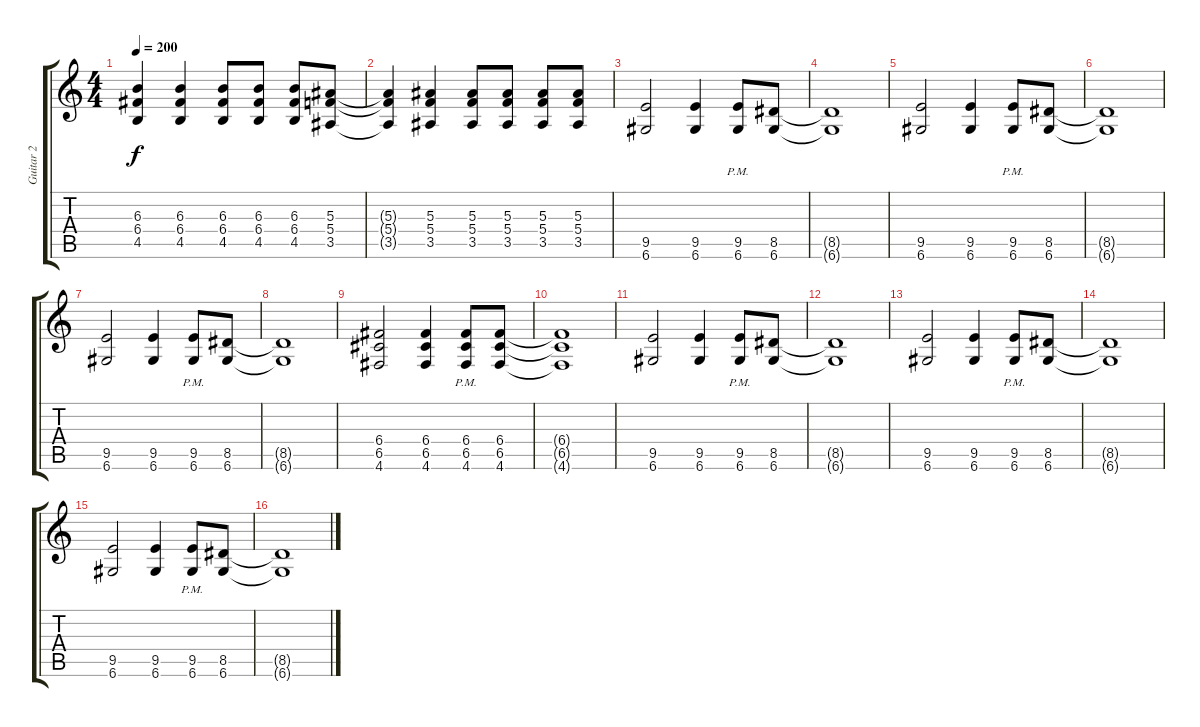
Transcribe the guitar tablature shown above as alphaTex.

\track ("Guitar 2" "Guitar 2") {instrument overdrivenguitar}
\staff {score tabs}
\tuning (D4 A3 F3 C3 G2 D2) {hide}
\ts (4 4)
\tempo 200
\clef g2
\ks c
(6.3{t} 6.4{t} 4.5{t}).4{dy f} (6.3 6.4 4.5).4 (6.3 6.4 4.5).8 (6.3 6.4 4.5).8 (6.3 6.4 4.5).8 (5.3 5.4 3.5).8 |
(5.3{t} 5.4{t} 3.5{t}).4 (5.3 5.4 3.5).4 (5.3 5.4 3.5).8 (5.3 5.4 3.5).8 (5.3 5.4 3.5).8 (5.3 5.4 3.5).8 |
(9.5 6.6).2 (9.5 6.6).4 (9.5{pm} 6.6{pm}).8 (8.5 6.6).8 |
(8.5{t} 6.6{t}).1 |
(9.5 6.6).2 (9.5 6.6).4 (9.5{pm} 6.6{pm}).8 (8.5 6.6).8 |
(8.5{t} 6.6{t}).1 |
(9.5 6.6).2 (9.5 6.6).4 (9.5{pm} 6.6{pm}).8 (8.5 6.6).8 |
(8.5{t} 6.6{t}).1 |
(6.4 6.5 4.6).2 (6.4 6.5 4.6).4 (6.4{pm} 6.5{pm} 4.6{pm}).8 (6.4 6.5 4.6).8 |
(6.4{t} 6.5{t} 4.6{t}).1 |
(9.5 6.6).2 (9.5 6.6).4 (9.5{pm} 6.6{pm}).8 (8.5 6.6).8 |
(8.5{t} 6.6{t}).1 |
(9.5 6.6).2 (9.5 6.6).4 (9.5{pm} 6.6{pm}).8 (8.5 6.6).8 |
(8.5{t} 6.6{t}).1 |
(9.5 6.6).2 (9.5 6.6).4 (9.5{pm} 6.6{pm}).8 (8.5 6.6).8 |
(8.5{t} 6.6{t}).1
